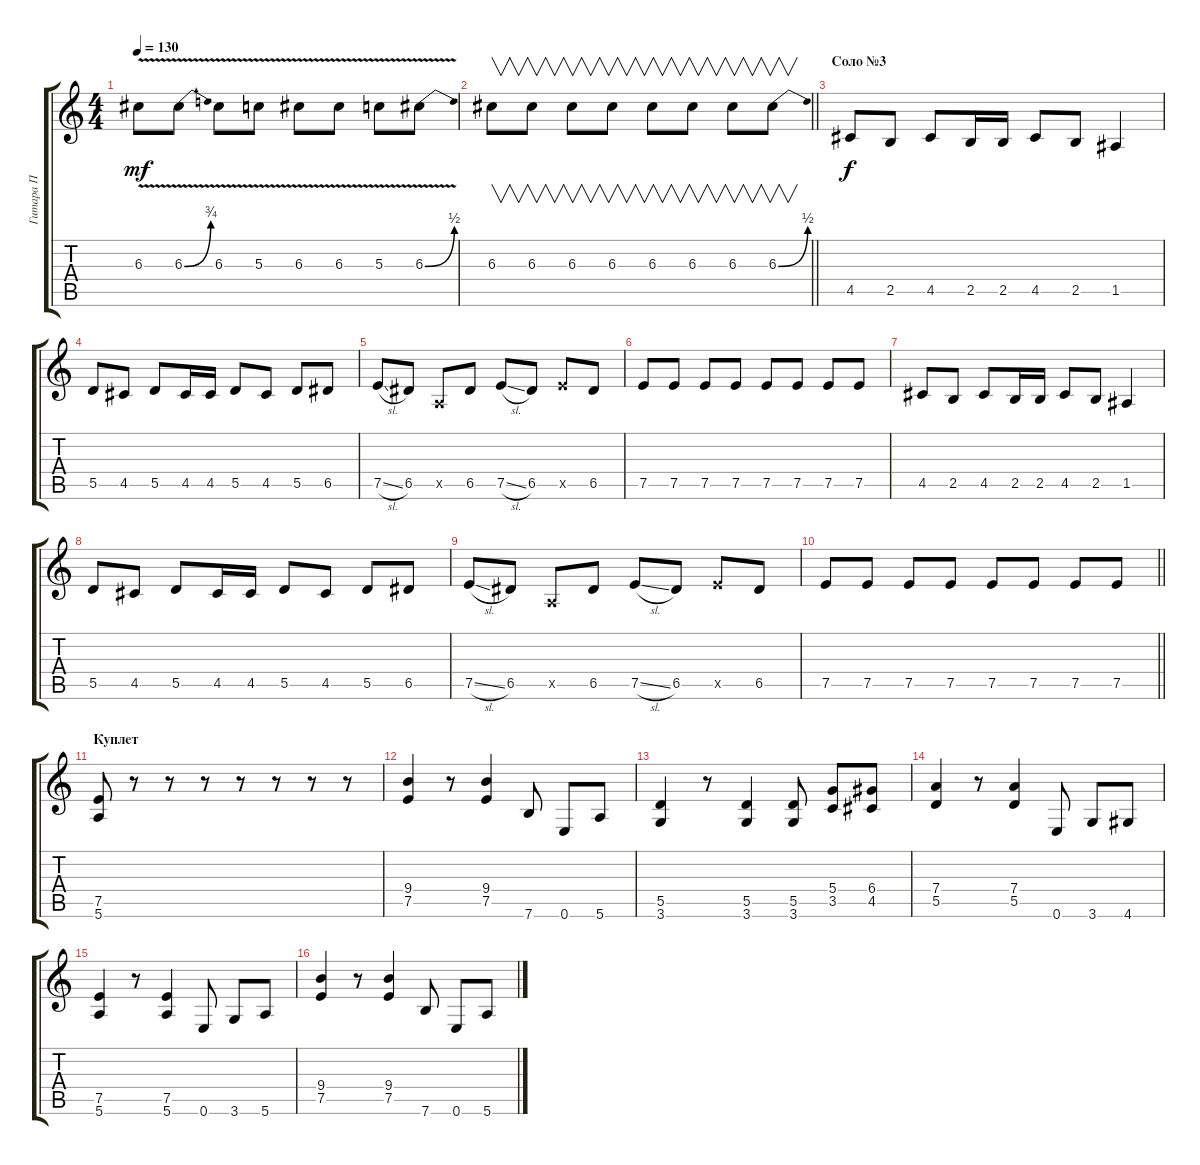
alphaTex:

\track ("Гитара П" "Гитара П") {instrument overdrivenguitar}
\staff {score tabs}
\tuning (E4 B3 G3 D3 A2 E2) {hide}
\ts (4 4)
\tempo 130
\clef g2
\ks c
6.3{v}.8{dy mf} 6.3{be (bend 0 0 60 3) v}.8 6.3{v}.8 5.3{v}.8 6.3{v}.8 6.3{v}.8 5.3{v}.8 6.3{be (bend 0 0 60 2) v}.8 |
\barLineRight lightlight
6.3.8{v} 6.3.8{v} 6.3.8{v} 6.3.8{v} 6.3.8{v} 6.3.8{v} 6.3.8{v} 6.3{be (bend 0 0 60 2)}.8{v} |
\section ("" "Соло №3")
4.5.8{dy f} 2.5.8 4.5.8 2.5.16 2.5.16 4.5.8 2.5.8 1.5.4 |
5.5.8 4.5.8 5.5.8 4.5.16 4.5.16 5.5.8 4.5.8 5.5.8 6.5.8 |
7.5{sl}.8 6.5.8 0.5{x}.8 6.5.8 7.5{sl}.8 6.5.8 7.5{x}.8 6.5.8 |
7.5.8 7.5.8 7.5.8 7.5.8 7.5.8 7.5.8 7.5.8 7.5.8 |
4.5.8 2.5.8 4.5.8 2.5.16 2.5.16 4.5.8 2.5.8 1.5.4 |
5.5.8 4.5.8 5.5.8 4.5.16 4.5.16 5.5.8 4.5.8 5.5.8 6.5.8 |
7.5{sl}.8 6.5.8 0.5{x}.8 6.5.8 7.5{sl}.8 6.5.8 7.5{x}.8 6.5.8 |
\barLineRight lightlight
7.5.8 7.5.8 7.5.8 7.5.8 7.5.8 7.5.8 7.5.8 7.5.8 |
\section ("" "Куплет")
(7.5 5.6).8 r.8 r.8 r.8 r.8 r.8 r.8 r.8 |
(9.4 7.5).4 r.8 (9.4 7.5).4 7.6.8 0.6.8 5.6.8 |
(5.5 3.6).4 r.8 (5.5 3.6).4 (5.5 3.6).8 (5.4 3.5).8 (6.4 4.5).8 |
(7.4 5.5).4 r.8 (7.4 5.5).4 0.6.8 3.6.8 4.6.8 |
(7.5 5.6).4 r.8 (7.5 5.6).4 0.6.8 3.6.8 5.6.8 |
(9.4 7.5).4 r.8 (9.4 7.5).4 7.6.8 0.6.8 5.6.8
